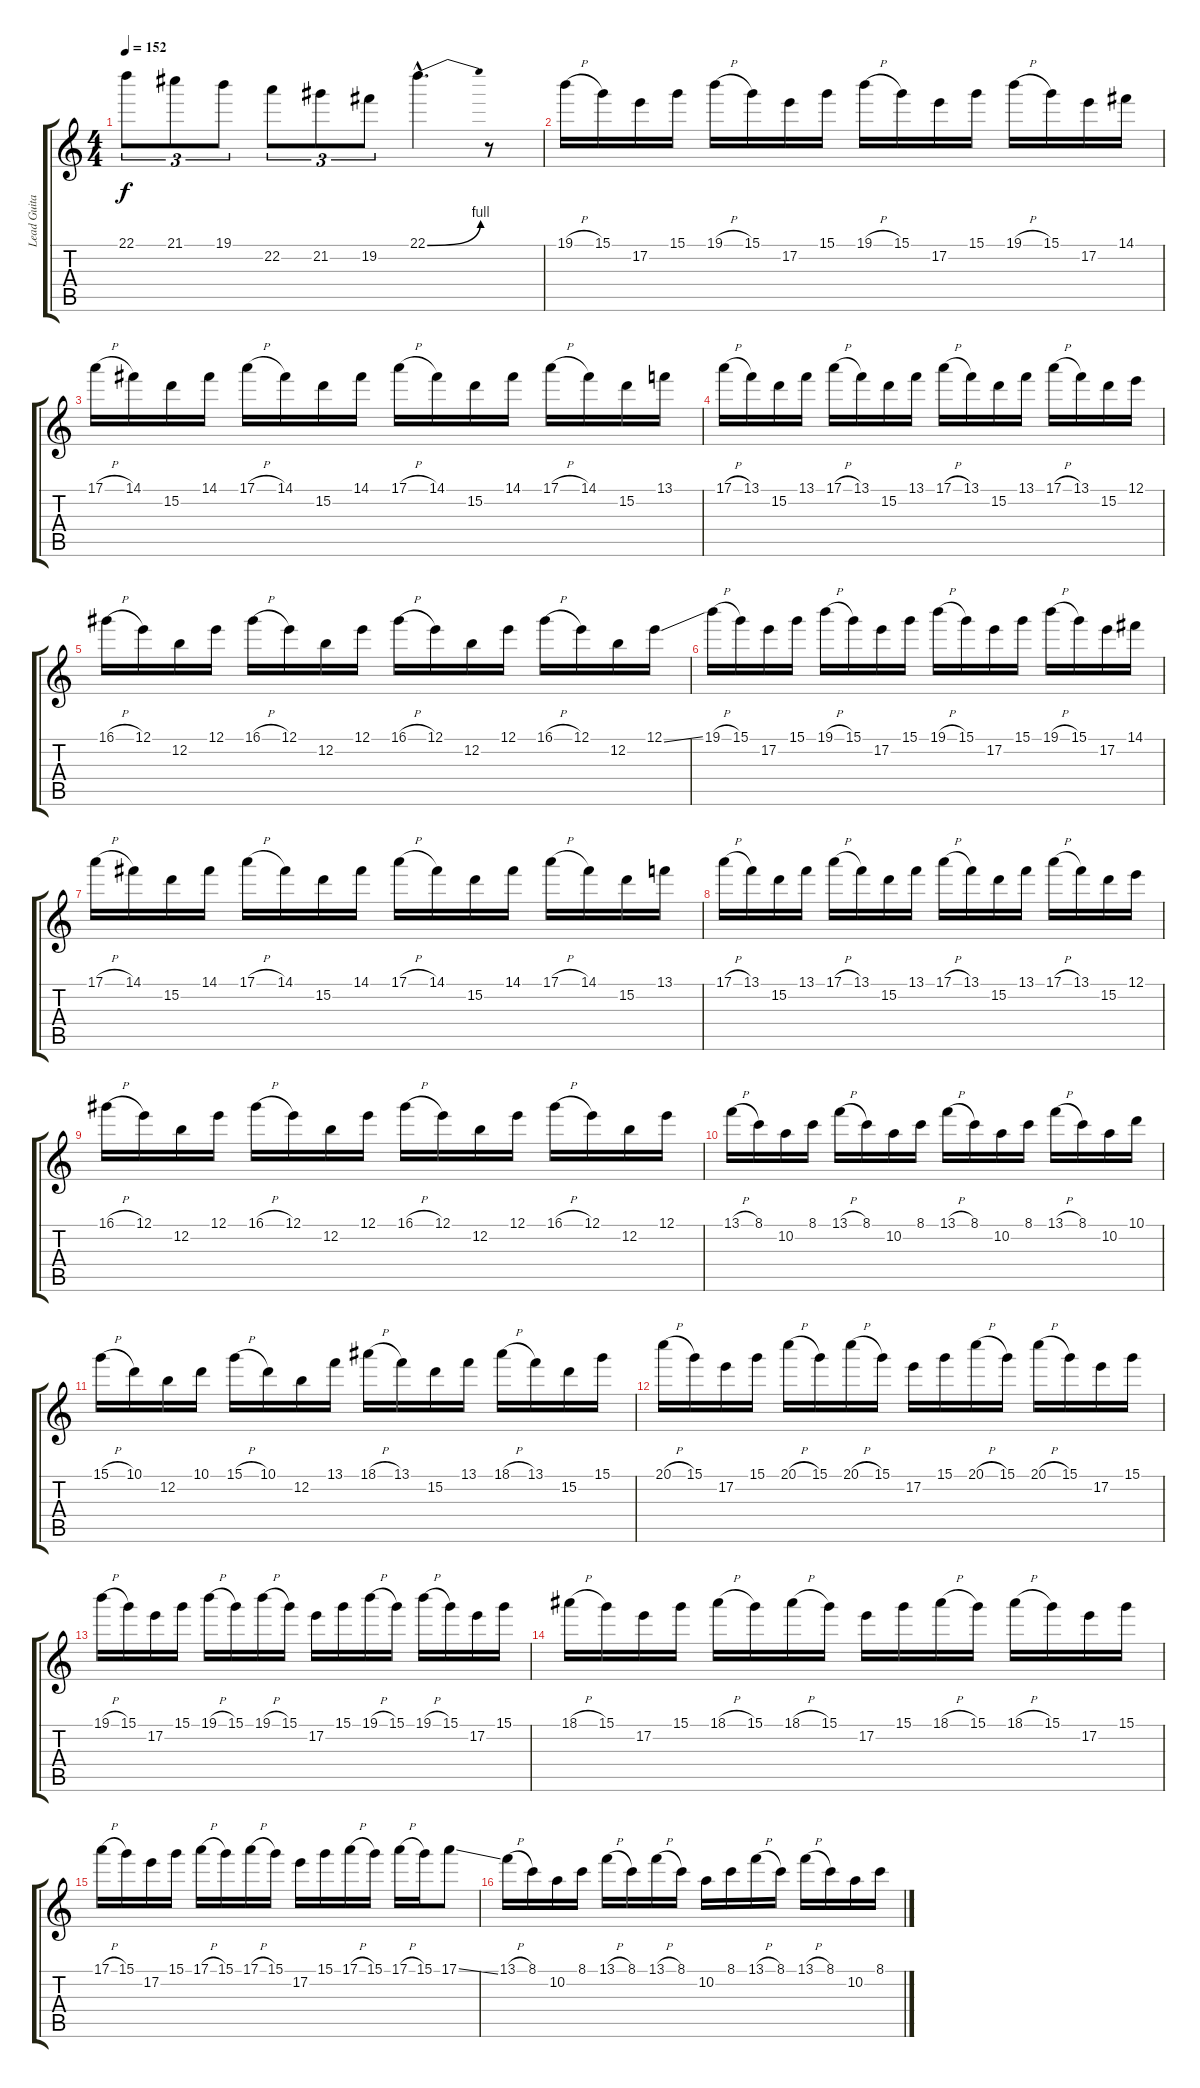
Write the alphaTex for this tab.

\track ("Lead Guitar" "Lead Guita") {instrument distortionguitar}
\staff {score tabs}
\tuning (E4 B3 G3 D3 A2 E2) {hide}
\ts (4 4)
\tempo 152
\clef g2
\ks c
22.1.8{tu (3 2) dy f} 21.1.8{tu (3 2)} 19.1.8{tu (3 2)} 22.2.8{tu (3 2)} 21.2.8{tu (3 2)} 19.2.8{tu (3 2)} 22.1{be (bend 0 0 60 4) hac}.4{d} r.8 |
19.1{h}.16 15.1.16 17.2.16 15.1.16 19.1{h}.16 15.1.16 17.2.16 15.1.16 19.1{h}.16 15.1.16 17.2.16 15.1.16 19.1{h}.16 15.1.16 17.2.16 14.1.16 |
17.1{h}.16 14.1.16 15.2.16 14.1.16 17.1{h}.16 14.1.16 15.2.16 14.1.16 17.1{h}.16 14.1.16 15.2.16 14.1.16 17.1{h}.16 14.1.16 15.2.16 13.1.16 |
17.1{h}.16 13.1.16 15.2.16 13.1.16 17.1{h}.16 13.1.16 15.2.16 13.1.16 17.1{h}.16 13.1.16 15.2.16 13.1.16 17.1{h}.16 13.1.16 15.2.16 12.1.16 |
16.1{h}.16 12.1.16 12.2.16 12.1.16 16.1{h}.16 12.1.16 12.2.16 12.1.16 16.1{h}.16 12.1.16 12.2.16 12.1.16 16.1{h}.16 12.1.16 12.2.16 12.1{ss}.16 |
19.1{h}.16 15.1.16 17.2.16 15.1.16 19.1{h}.16 15.1.16 17.2.16 15.1.16 19.1{h}.16 15.1.16 17.2.16 15.1.16 19.1{h}.16 15.1.16 17.2.16 14.1.16 |
17.1{h}.16 14.1.16 15.2.16 14.1.16 17.1{h}.16 14.1.16 15.2.16 14.1.16 17.1{h}.16 14.1.16 15.2.16 14.1.16 17.1{h}.16 14.1.16 15.2.16 13.1.16 |
17.1{h}.16 13.1.16 15.2.16 13.1.16 17.1{h}.16 13.1.16 15.2.16 13.1.16 17.1{h}.16 13.1.16 15.2.16 13.1.16 17.1{h}.16 13.1.16 15.2.16 12.1.16 |
16.1{h}.16 12.1.16 12.2.16 12.1.16 16.1{h}.16 12.1.16 12.2.16 12.1.16 16.1{h}.16 12.1.16 12.2.16 12.1.16 16.1{h}.16 12.1.16 12.2.16 12.1.16 |
13.1{h}.16 8.1.16 10.2.16 8.1.16 13.1{h}.16 8.1.16 10.2.16 8.1.16 13.1{h}.16 8.1.16 10.2.16 8.1.16 13.1{h}.16 8.1.16 10.2.16 10.1.16 |
15.1{h}.16 10.1.16 12.2.16 10.1.16 15.1{h}.16 10.1.16 12.2.16 13.1.16 18.1{h}.16 13.1.16 15.2.16 13.1.16 18.1{h}.16 13.1.16 15.2.16 15.1.16 |
20.1{h}.16 15.1.16 17.2.16 15.1.16 20.1{h}.16 15.1.16 20.1{h}.16 15.1.16 17.2.16 15.1.16 20.1{h}.16 15.1.16 20.1{h}.16 15.1.16 17.2.16 15.1.16 |
19.1{h}.16 15.1.16 17.2.16 15.1.16 19.1{h}.16 15.1.16 19.1{h}.16 15.1.16 17.2.16 15.1.16 19.1{h}.16 15.1.16 19.1{h}.16 15.1.16 17.2.16 15.1.16 |
18.1{h}.16 15.1.16 17.2.16 15.1.16 18.1{h}.16 15.1.16 18.1{h}.16 15.1.16 17.2.16 15.1.16 18.1{h}.16 15.1.16 18.1{h}.16 15.1.16 17.2.16 15.1.16 |
17.1{h}.16 15.1.16 17.2.16 15.1.16 17.1{h}.16 15.1.16 17.1{h}.16 15.1.16 17.2.16 15.1.16 17.1{h}.16 15.1.16 17.1{h}.16 15.1.16 17.1{ss}.8 |
13.1{h}.16 8.1.16 10.2.16 8.1.16 13.1{h}.16 8.1.16 13.1{h}.16 8.1.16 10.2.16 8.1.16 13.1{h}.16 8.1.16 13.1{h}.16 8.1.16 10.2.16 8.1.16
